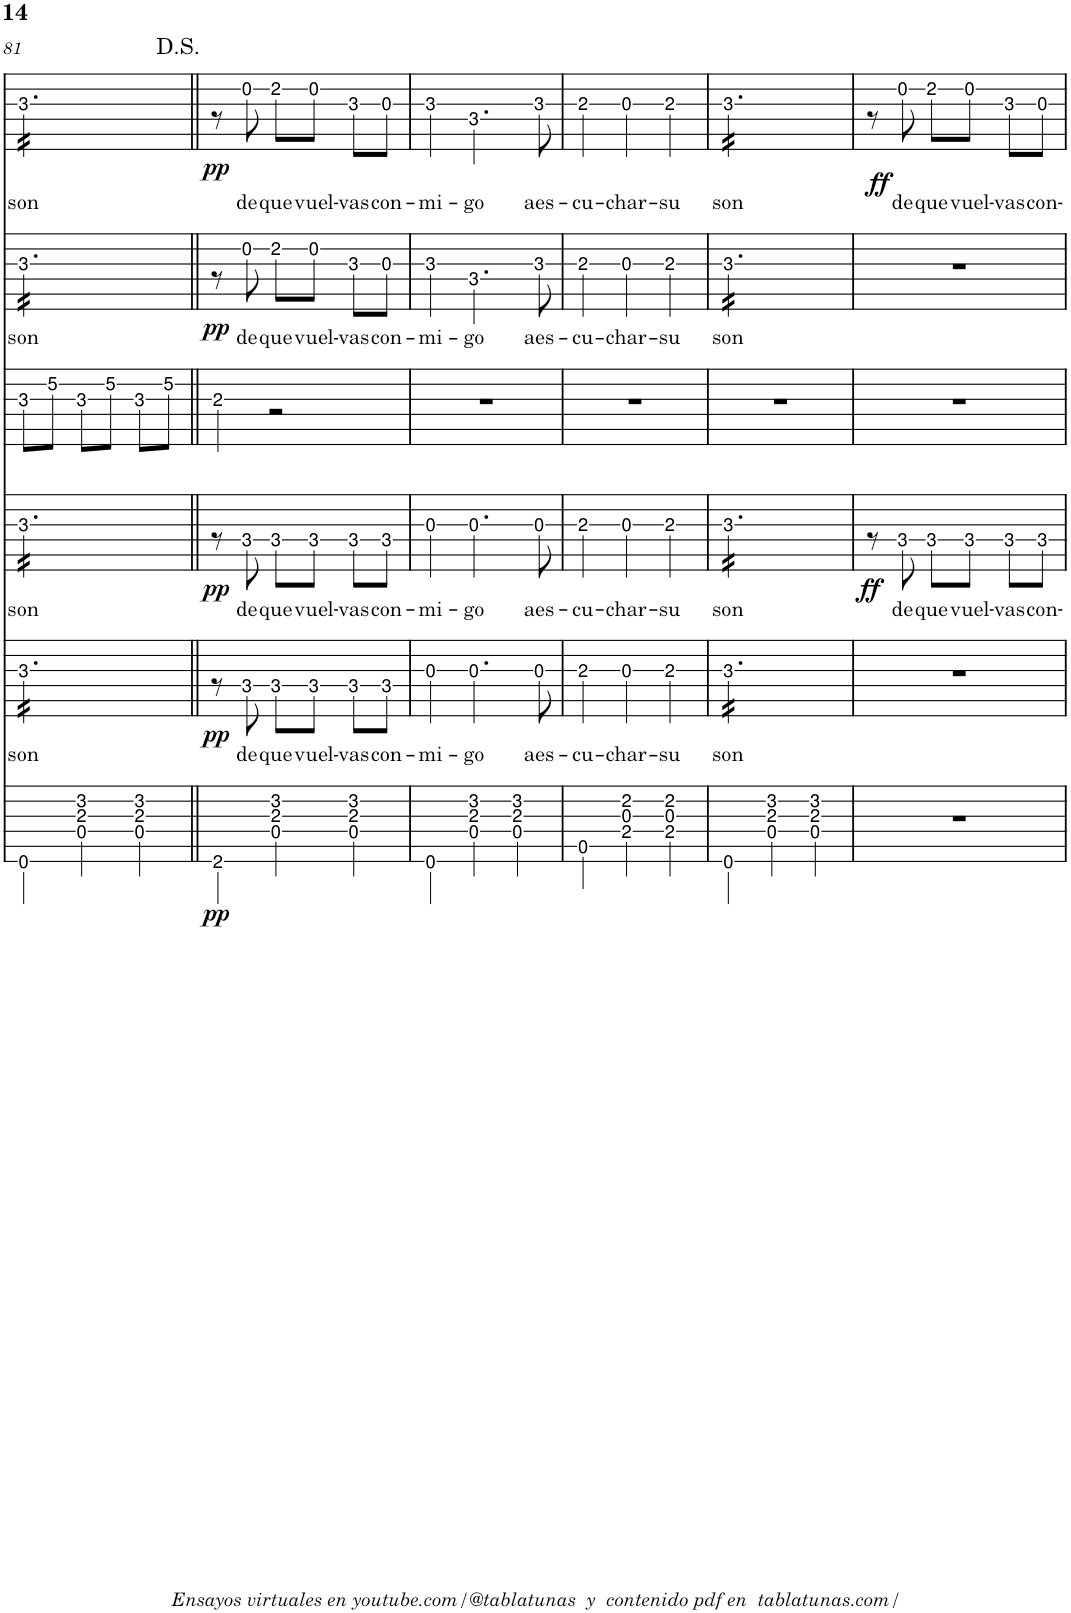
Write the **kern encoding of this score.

**kern	**dynam	**kern	**text	**dynam	**kern	**text	**dynam	**kern	**kern	**text	**dynam	**kern	**text	**dynam
*part6	*part6	*part5	*part5	*part5	*part4	*part4	*part4	*part3	*part2	*part2	*part2	*part1	*part1	*part1
*staff6	*staff6	*staff5	*staff5	*staff5	*staff4	*staff4	*staff4	*staff3	*staff2	*staff2	*staff2	*staff1	*staff1	*staff1
*I"Guitarra	*	*I"Laúd	*	*	*I"Bajo	*	*	*I"Bandurria 2	*I"Bandurria 1	*	*	*I"Mezzo	*	*
!!LO:PB:g=z
*	*	*	*	*	*	*	*	*	*	*	*	*	*	*
*k[f#]	*	*k[f#]	*	*	*k[f#]	*	*	*k[f#]	*k[f#]	*	*	*k[f#]	*	*
*M3/4	*	*M3/4	*	*	*M3/4	*	*	*M3/4	*M3/4	*	*	*M3/4	*	*
=81	=81	=81	=81	=81	=81	=81	=81	=81	=81	=81	=81	=81	=81	=81
!	!	!	!LO:LY:b	!	!	!LO:LY:b	!	!	!	!LO:LY:b	!	!	!LO:LY:b	!
4DD\	.	2.d\	son	.	2.d\	son	.	8dd\L	2.dd\	son	.	2.dd\	son	.
.	.	.	.	.	.	.	.	8aa\J	.	.	.	.	.	.
4D\ 4A\ 4d\	.	.	.	.	.	.	.	8dd\L	.	.	.	.	.	.
.	.	.	.	.	.	.	.	8aa\J	.	.	.	.	.	.
4D\ 4A\ 4d\	.	.	.	.	.	.	.	8dd\L	.	.	.	.	.	.
.	.	.	.	.	.	.	.	8aa\J	.	.	.	.	.	.
=82||	=82||	=82||	=82||	=82||	=82||	=82||	=82||	=82||	=82||	=82||	=82||	=82||	=82||	=82||
!	!LO:DY:b	!	!	!LO:DY:b	!	!	!LO:DY:b	!	!	!	!LO:DY:b	!	!	!LO:DY:b
4FF#\	pp	8r	.	pp	8r	.	pp	4dd-\	8r	.	pp	8r	.	pp
!	!	!	!LO:LY:b	!	!	!LO:LY:b	!	!	!	!LO:LY:b	!	!	!LO:LY:b	!
.	.	8A\	de	.	8A\	de	.	.	8ee\	de	.	8ee\	de	.
!	!	!	!LO:LY:b	!	!	!LO:LY:b	!	!	!	!LO:LY:b	!	!	!LO:LY:b	!
4D\ 4A\ 4d\	.	8A\L	que	.	8A\L	que	.	2r	8ff#\L	que	.	8ff#\L	que	.
!	!	!	!LO:LY:b	!	!	!LO:LY:b	!	!	!	!LO:LY:b	!	!	!LO:LY:b	!
.	.	8A\J	vuel-	.	8A\J	vuel-	.	.	8ee\J	vuel-	.	8ee\J	vuel-	.
!	!	!	!LO:LY:b	!	!	!LO:LY:b	!	!	!	!LO:LY:b	!	!	!LO:LY:b	!
4D\ 4A\ 4d\	.	8A\L	-vas	.	8A\L	-vas	.	.	8dd\L	-vas	.	8dd\L	-vas	.
!	!	!	!LO:LY:b	!	!	!LO:LY:b	!	!	!	!LO:LY:b	!	!	!LO:LY:b	!
.	.	8A\J	con-	.	8A\J	con-	.	.	8b\J	con-	.	8b\J	con-	.
=83	=83	=83	=83	=83	=83	=83	=83	=83	=83	=83	=83	=83	=83	=83
!	!	!	!LO:LY:b	!	!	!LO:LY:b	!	!	!	!LO:LY:b	!	!	!LO:LY:b	!
4DD\	.	4B\	-mi-	.	4B\	-mi-	.	2.r	4dd\	-mi-	.	4dd\	-mi-	.
!	!	!	!LO:LY:b	!	!	!LO:LY:b	!	!	!	!LO:LY:b	!	!	!LO:LY:b	!
4D\ 4A\ 4d\	.	4.B\	-go	.	4.B\	-go	.	.	4.a\	-go	.	4.a\	-go	.
4D\ 4A\ 4d\	.	.	.	.	.	.	.	.	.	.	.	.	.	.
!	!	!	!LO:LY:b	!	!	!LO:LY:b	!	!	!	!LO:LY:b	!	!	!LO:LY:b	!
.	.	8B\	aes-	.	8B\	aes-	.	.	8dd\	aes-	.	8dd\	aes-	.
=84	=84	=84	=84	=84	=84	=84	=84	=84	=84	=84	=84	=84	=84	=84
!	!	!	!LO:LY:b	!	!	!LO:LY:b	!	!	!	!LO:LY:b	!	!	!LO:LY:b	!
4AA\	.	4c#\	-cu-	.	4c#\	-cu-	.	2.r	4cc#X\	-cu-	.	4cc#X\	-cu-	.
!	!	!	!LO:LY:b	!	!	!LO:LY:b	!	!	!	!LO:LY:b	!	!	!LO:LY:b	!
4E\ 4G\ 4c#X\	.	4B\	-char-	.	4B\	-char-	.	.	4b\	-char-	.	4b\	-char-	.
!	!	!	!LO:LY:b	!	!	!LO:LY:b	!	!	!	!LO:LY:b	!	!	!LO:LY:b	!
4E\ 4G\ 4c#\	.	4d-\	-su	.	4d-\	-su	.	.	4cc#\	-su	.	4cc#\	-su	.
=85	=85	=85	=85	=85	=85	=85	=85	=85	=85	=85	=85	=85	=85	=85
!	!	!	!LO:LY:b	!	!	!LO:LY:b	!	!	!	!LO:LY:b	!	!	!LO:LY:b	!
4DD\	.	2.d\	son	.	2.d\	son	.	2.r	2.dd\	son	.	2.dd\	son	.
4D\ 4A\ 4d\	.	.	.	.	.	.	.	.	.	.	.	.	.	.
4D\ 4A\ 4d\	.	.	.	.	.	.	.	.	.	.	.	.	.	.
=86	=86	=86	=86	=86	=86	=86	=86	=86	=86	=86	=86	=86	=86	=86
!	!	!	!	!	!	!	!LO:DY:b	!	!	!	!	!	!	!LO:DY:b
2.r	.	2.r	.	.	8r	.	ff	2.r	2.r	.	.	8r	.	ff
!	!	!	!	!	!	!LO:LY:b	!	!	!	!	!	!	!LO:LY:b	!
.	.	.	.	.	8A\	de	.	.	.	.	.	8ee\	de	.
!	!	!	!	!	!	!LO:LY:b	!	!	!	!	!	!	!LO:LY:b	!
.	.	.	.	.	8A\L	que	.	.	.	.	.	8ff#\L	que	.
!	!	!	!	!	!	!LO:LY:b	!	!	!	!	!	!	!LO:LY:b	!
.	.	.	.	.	8A\J	vuel-	.	.	.	.	.	8ee\J	vuel-	.
!	!	!	!	!	!	!LO:LY:b	!	!	!	!	!	!	!LO:LY:b	!
.	.	.	.	.	8A\L	-vas	.	.	.	.	.	8dd\L	-vas	.
!	!	!	!	!	!	!LO:LY:b	!	!	!	!	!	!	!LO:LY:b	!
.	.	.	.	.	8A\J	con-	.	.	.	.	.	8b\J	con-	.
=	=	=	=	=	=	=	=	=	=	=	=	=	=	=
*-	*-	*-	*-	*-	*-	*-	*-	*-	*-	*-	*-	*-	*-	*-
